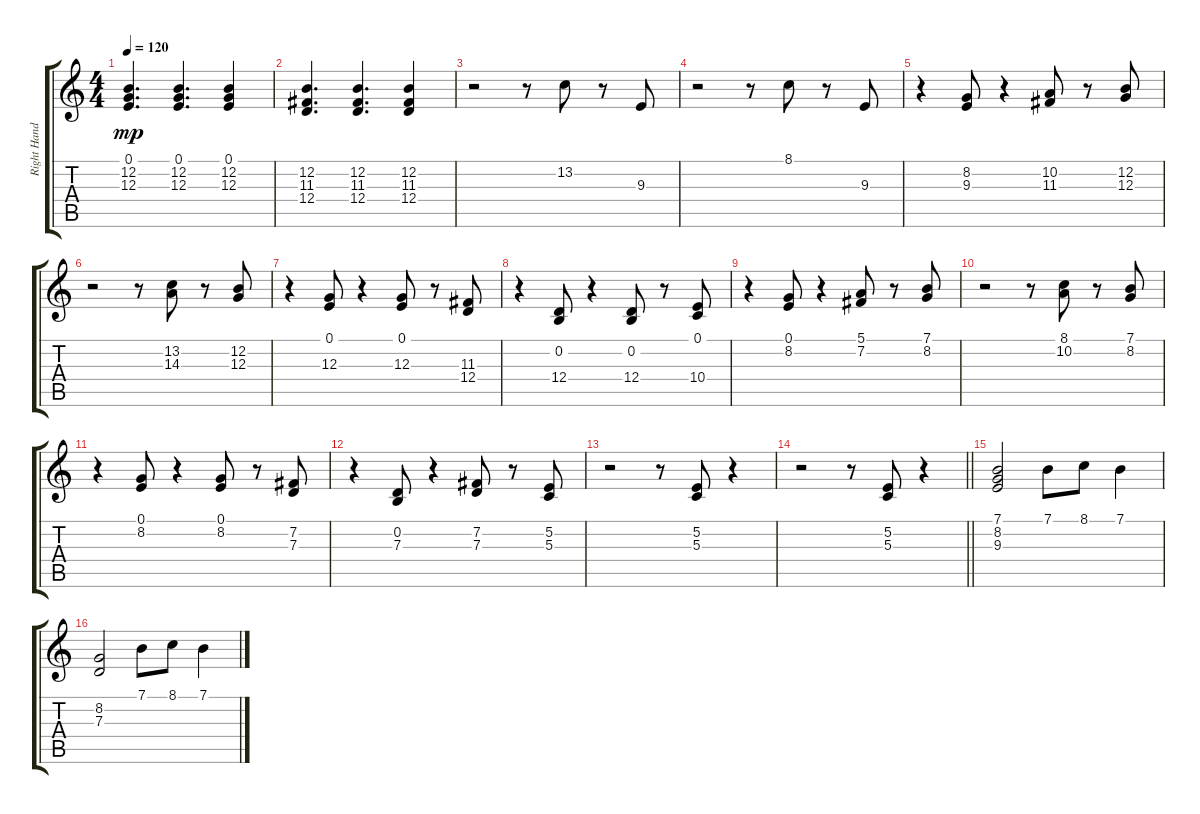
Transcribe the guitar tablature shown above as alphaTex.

\track ("Right Hand" "Right Hand") {instrument acousticgrandpiano}
\staff {score tabs}
\tuning (E4 B3 G3 D3 A2 E2) {hide}
\ts (4 4)
\tempo 120
\clef g2
\ks c
(0.1 12.2 12.3).4{d dy mp} (0.1 12.2 12.3).4{d} (0.1 12.2 12.3).4 |
(12.2 11.3 12.4).4{d} (12.2 11.3 12.4).4{d} (12.2 11.3 12.4).4 |
r.2 r.8 13.2.8 r.8 9.3.8 |
r.2 r.8 8.1.8 r.8 9.3.8 |
r.4 (8.2 9.3).8 r.4 (10.2 11.3).8 r.8 (12.2 12.3).8 |
r.2 r.8 (13.2 14.3).8 r.8 (12.2 12.3).8 |
r.4 (0.1 12.3).8 r.4 (0.1 12.3).8 r.8 (11.3 12.4).8 |
r.4 (0.2 12.4).8 r.4 (0.2 12.4).8 r.8 (0.1 10.4).8 |
r.4 (0.1 8.2).8 r.4 (5.1 7.2).8 r.8 (7.1 8.2).8 |
r.2 r.8 (8.1 10.2).8 r.8 (7.1 8.2).8 |
r.4 (0.1 8.2).8 r.4 (0.1 8.2).8 r.8 (7.2 7.3).8 |
r.4 (0.2 7.3).8 r.4 (7.2 7.3).8 r.8 (5.2 5.3).8 |
r.2 r.8 (5.2 5.3).8 r.4 |
\barLineRight lightlight
r.2 r.8 (5.2 5.3).8 r.4 |
\section ("" "")
(7.1 8.2 9.3).2 7.1.8 8.1.8 7.1.4 |
(8.2 7.3).2 7.1.8 8.1.8 7.1.4
